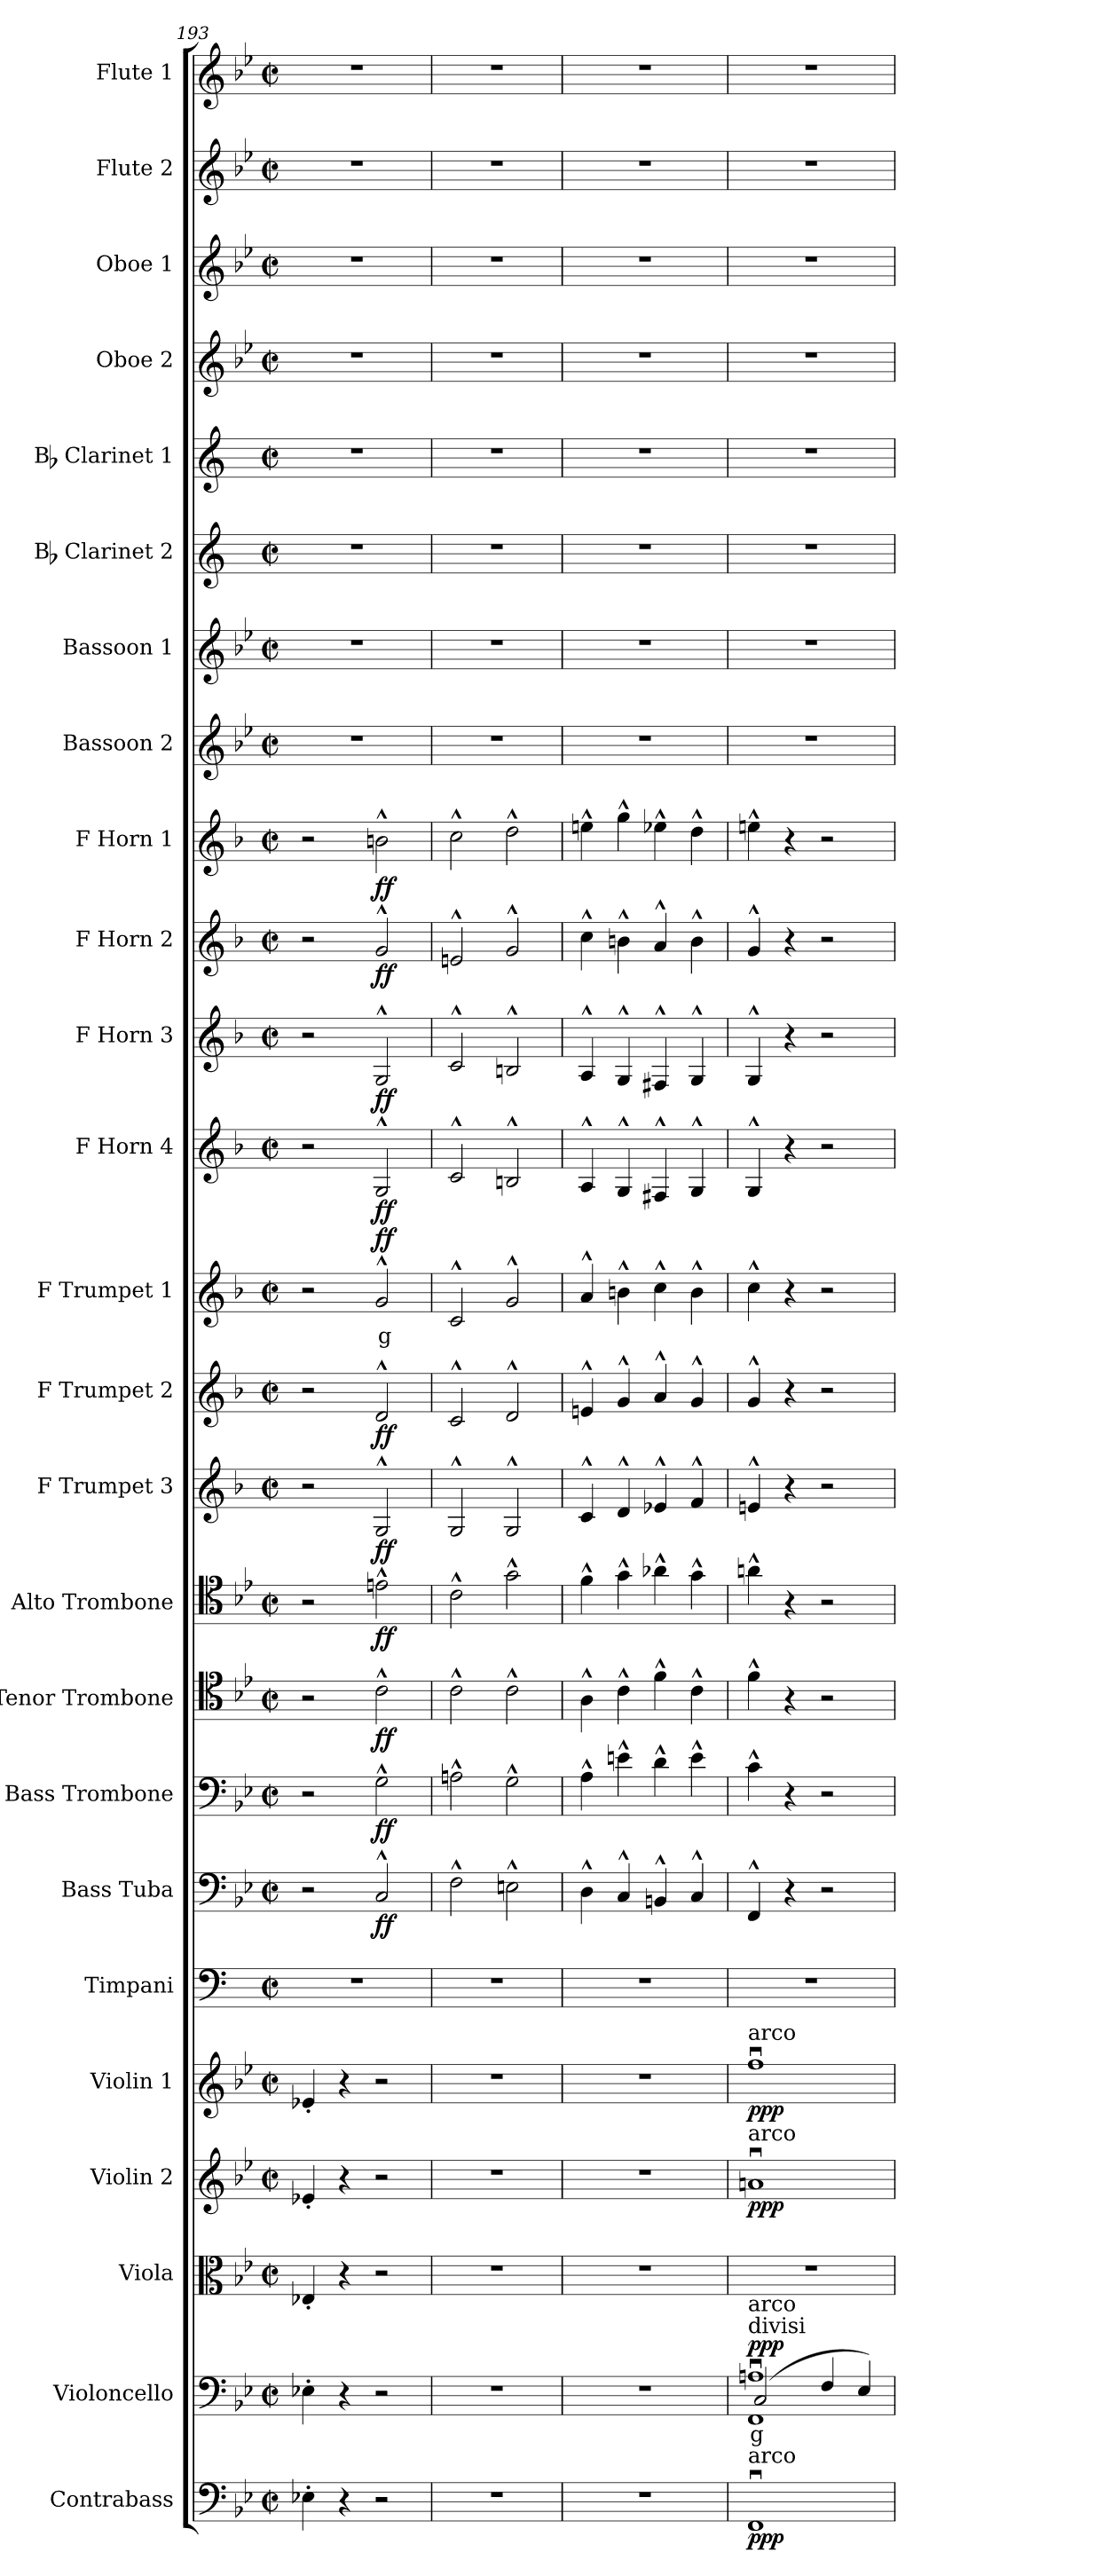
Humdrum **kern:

**kern	**dynam	**kern	**text	**dynam	**kern	**kern	**dynam	**kern	**dynam	**kern	**kern	**dynam	**kern	**dynam	**kern	**dynam	**kern	**dynam	**kern	**dynam	**kern	**dynam	**kern	**text	**dynam	**kern	**dynam	**kern	**dynam	**kern	**dynam	**kern	**dynam	**kern	**kern	**kern	**kern	**kern	**kern	**kern	**kern
*part25	*part25	*part24	*part24	*part24	*part23	*part22	*part22	*part21	*part21	*part20	*part19	*part19	*part18	*part18	*part17	*part17	*part16	*part16	*part15	*part15	*part14	*part14	*part13	*part13	*part13	*part12	*part12	*part11	*part11	*part10	*part10	*part9	*part9	*part8	*part7	*part6	*part5	*part4	*part3	*part2	*part1
*staff25	*staff25	*staff24	*staff24	*staff24	*staff23	*staff22	*staff22	*staff21	*staff21	*staff20	*staff19	*staff19	*staff18	*staff18	*staff17	*staff17	*staff16	*staff16	*staff15	*staff15	*staff14	*staff14	*staff13	*staff13	*staff13	*staff12	*staff12	*staff11	*staff11	*staff10	*staff10	*staff9	*staff9	*staff8	*staff7	*staff6	*staff5	*staff4	*staff3	*staff2	*staff1
*I"Contrabass	*	*I"Violoncello	*	*	*I"Viola	*I"Violin 2	*	*I"Violin 1	*	*I"Timpani	*I"Bass Tuba	*	*I"Bass Trombone	*	*I"Tenor Trombone	*	*I"Alto Trombone	*	*I"F Trumpet 3	*	*I"F Trumpet 2	*	*I"F Trumpet 1	*	*	*I"F Horn 4	*	*I"F Horn 3	*	*I"F Horn 2	*	*I"F Horn 1	*	*I"Bassoon 2	*I"Bassoon 1	*I"Bb Clarinet 2	*I"Bb Clarinet 1	*I"Oboe 2	*I"Oboe 1	*I"Flute 2	*I"Flute 1
*I'Cb	*	*I'Vc	*	*	*I'Vla	*I'Vln 2	*	*I'Vln 1	*	*I'Timp	*I'B Tba	*	*I'B Trb	*	*I'T Trb	*	*I'A Trb	*	*I'Tpt 3	*	*I'Tpt 2	*	*I'Tpt 1	*	*	*I'Hn 4	*	*I'Hn 3	*	*I'Hn 2	*	*I'Hn 1	*	*I'Bsn 2	*I'Bsn 1	*I'Cl 2	*I'Cl 1	*I'Ob 2	*I'Ob 1	*I'Fl 2	*I'Fl 1
*clefF4	*	*clefF4	*	*	*clefC3	*clefG2	*	*clefG2	*	*clefF4	*clefF4	*	*clefF4	*	*clefC4	*	*clefC4	*	*clefG2	*	*clefG2	*	*clefG2	*	*	*clefG2	*	*clefG2	*	*clefG2	*	*clefG2	*	*clefG2	*clefG2	*clefG2	*clefG2	*clefG2	*clefG2	*clefG2	*clefG2
*ITrd7c12	*	*	*	*	*	*	*	*	*	*	*	*	*	*	*	*	*	*	*ITrd-3c-5	*	*ITrd-3c-5	*	*ITrd-3c-5	*	*	*ITrd4c7	*	*ITrd4c7	*	*ITrd4c7	*	*ITrd4c7	*	*	*	*ITrd1c2	*ITrd1c2	*	*	*	*
*k[b-e-]	*	*k[b-e-]	*	*	*k[b-e-]	*k[b-e-]	*	*k[b-e-]	*	*k[]	*k[b-e-]	*	*k[b-e-]	*	*k[b-e-]	*	*k[b-e-]	*	*k[b-e-]	*	*k[b-e-]	*	*k[b-e-]	*	*	*k[b-e-]	*	*k[b-e-]	*	*k[b-e-]	*	*k[b-e-]	*	*k[b-e-]	*k[b-e-]	*k[b-e-]	*k[b-e-]	*k[b-e-]	*k[b-e-]	*k[b-e-]	*k[b-e-]
*M2/2	*	*M2/2	*	*	*M2/2	*M2/2	*	*M2/2	*	*M2/2	*M2/2	*	*M2/2	*	*M2/2	*	*M2/2	*	*M2/2	*	*M2/2	*	*M2/2	*	*	*M2/2	*	*M2/2	*	*M2/2	*	*M2/2	*	*M2/2	*M2/2	*M2/2	*M2/2	*M2/2	*M2/2	*M2/2	*M2/2
*met(c|)	*	*met(c|)	*	*	*met(c|)	*met(c|)	*	*met(c|)	*	*met(c|)	*met(c|)	*	*met(c|)	*	*met(c|)	*	*met(c|)	*	*met(c|)	*	*met(c|)	*	*met(c|)	*	*	*met(c|)	*	*met(c|)	*	*met(c|)	*	*met(c|)	*	*met(c|)	*met(c|)	*met(c|)	*met(c|)	*met(c|)	*met(c|)	*met(c|)	*met(c|)
=193	=193	=193	=193	=193	=193	=193	=193	=193	=193	=193	=193	=193	=193	=193	=193	=193	=193	=193	=193	=193	=193	=193	=193	=193	=193	=193	=193	=193	=193	=193	=193	=193	=193	=193	=193	=193	=193	=193	=193	=193	=193
4EE-X'\	.	4E-X'\	.	.	4E-X'/	4e-X'/	.	4e-X'/	.	1r	2r	.	2r	.	2r	.	2r	.	2r	.	2r	.	2r	.	.	2r	.	2r	.	2r	.	2r	.	1r	1r	1r	1r	1r	1r	1r	1r
4r	.	4r	.	.	4r	4r	.	4r	.	.	.	.	.	.	.	.	.	.	.	.	.	.	.	.	.	.	.	.	.	.	.	.	.	.	.	.	.	.	.	.	.
!	!	!	!	!	!	!	!	!	!	!	!	!LO:DY:b	!	!LO:DY:b	!	!LO:DY:b	!	!LO:DY:b	!	!LO:DY:b	!	!LO:DY:b	!	!LO:LY:b:color=#FF0000	!LO:DY:b	!	!LO:DY:b	!	!LO:DY:b	!	!LO:DY:b	!	!LO:DY:b	!	!	!	!	!	!	!	!
2r	.	2r	.	.	2r	2r	.	2r	.	.	2C^^/	ff	2G^^\	ff	2c^^\	ff	2en^^\	ff	2c^^/	ff	2g^^/	ff	2cc^^/	g	ff	2C^^/	ff	2C^^/	ff	2c^^/	ff	2en^^\	ff	.	.	.	.	.	.	.	.
=194	=194	=194	=194	=194	=194	=194	=194	=194	=194	=194	=194	=194	=194	=194	=194	=194	=194	=194	=194	=194	=194	=194	=194	=194	=194	=194	=194	=194	=194	=194	=194	=194	=194	=194	=194	=194	=194	=194	=194	=194	=194
1r	.	1r	.	.	1r	1r	.	1r	.	1r	2F^^\	.	2An^^\	.	2c^^\	.	2c^^\	.	2c^^/	.	2f^^/	.	2f^^/	.	.	2F^^/	.	2F^^/	.	2An^^/	.	2f^^\	.	1r	1r	1r	1r	1r	1r	1r	1r
.	.	.	.	.	.	.	.	.	.	.	2En^^\	.	2G^^\	.	2c^^\	.	2g^^\	.	2c^^/	.	2g^^/	.	2cc^^/	.	.	2En^^/	.	2En^^/	.	2c^^/	.	2g^^\	.	.	.	.	.	.	.	.	.
=195	=195	=195	=195	=195	=195	=195	=195	=195	=195	=195	=195	=195	=195	=195	=195	=195	=195	=195	=195	=195	=195	=195	=195	=195	=195	=195	=195	=195	=195	=195	=195	=195	=195	=195	=195	=195	=195	=195	=195	=195	=195
1r	.	1r	.	.	1r	1r	.	1r	.	1r	4D^^\	.	4A^^\	.	4A^^\	.	4f^^\	.	4f^^/	.	4an^^/	.	4dd^^/	.	.	4D^^/	.	4D^^/	.	4f^^\	.	4an^^\	.	1r	1r	1r	1r	1r	1r	1r	1r
.	.	.	.	.	.	.	.	.	.	.	4C^^/	.	4en^^\	.	4c^^\	.	4g^^\	.	4g^^/	.	4cc^^/	.	4een^^\	.	.	4C^^/	.	4C^^/	.	4en^^\	.	4cc^^\	.	.	.	.	.	.	.	.	.
.	.	.	.	.	.	.	.	.	.	.	4BBn^^/	.	4d^^\	.	4f^^\	.	4a-X^^\	.	4a-X^^/	.	4dd^^/	.	4ff^^\	.	.	4BBn^^/	.	4BBn^^/	.	4d^^/	.	4a-X^^\	.	.	.	.	.	.	.	.	.
.	.	.	.	.	.	.	.	.	.	.	4C^^/	.	4e^^\	.	4c^^\	.	4g^^\	.	4b-^^/	.	4cc^^/	.	4ee^^\	.	.	4C^^/	.	4C^^/	.	4e^^\	.	4g^^\	.	.	.	.	.	.	.	.	.
=196	=196	=196	=196	=196	=196	=196	=196	=196	=196	=196	=196	=196	=196	=196	=196	=196	=196	=196	=196	=196	=196	=196	=196	=196	=196	=196	=196	=196	=196	=196	=196	=196	=196	=196	=196	=196	=196	=196	=196	=196	=196
*	*	*^	*	*	*	*	*	*	*	*	*	*	*	*	*	*	*	*	*	*	*	*	*	*	*	*	*	*	*	*	*	*	*	*	*	*	*	*	*	*	*
*	*	*	*^	*	*	*	*	*	*	*	*	*	*	*	*	*	*	*	*	*	*	*	*	*	*	*	*	*	*	*	*	*	*	*	*	*	*	*	*	*	*	*
!	!	!	!	!	!	!	!	!	!	!LO:TX:a:t=arco	!	!	!	!	!	!	!	!	!	!	!	!	!	!	!	!	!	!	!	!	!	!	!	!	!	!	!	!	!	!	!	!	!
!	!	!	!	!	!	!	!	!LO:TX:a:t=arco	!	!	!	!	!	!	!	!	!	!	!	!	!	!	!	!	!	!	!	!	!	!	!	!	!	!	!	!	!	!	!	!	!	!	!
!	!	!LO:TX:a:t=divisi	!	!	!	!	!	!	!	!	!	!	!	!	!	!	!	!	!	!	!	!	!	!	!	!	!	!	!	!	!	!	!	!	!	!	!	!	!	!	!	!	!
!	!	!LO:TX:a:t=arco	!	!	!	!	!	!	!	!	!	!	!	!	!	!	!	!	!	!	!	!	!	!	!	!	!	!	!	!	!	!	!	!	!	!	!	!	!	!	!	!	!
!LO:TX:a:t=arco	!	!	!	!	!	!	!	!	!	!	!	!	!	!	!	!	!	!	!	!	!	!	!	!	!	!	!	!	!	!	!	!	!	!	!	!	!	!	!	!	!	!	!
!	!LO:DY:b	!	!	!	!LO:LY:b:color=#FF0000	!LO:DY:b	!	!	!LO:DY:b	!	!LO:DY:b	!	!	!	!	!	!	!	!	!	!	!	!	!	!	!	!	!	!	!	!	!	!	!	!	!	!	!	!	!	!	!	!
1FFFu	ppp	1Anu	1FF	(2C/	g	ppp	1r	1anu	ppp	1ffu	ppp	1r	4FF^^/	.	4c^^\	.	4f^^\	.	4an^^\	.	4an^^/	.	4cc^^/	.	4ff^^\	.	.	4C^^/	.	4C^^/	.	4c^^/	.	4an^^\	.	1r	1r	1r	1r	1r	1r	1r	1r
.	.	.	.	.	.	.	.	.	.	.	.	.	4r	.	4r	.	4r	.	4r	.	4r	.	4r	.	4r	.	.	4r	.	4r	.	4r	.	4r	.	.	.	.	.	.	.	.	.
.	.	.	.	4F/	.	.	.	.	.	.	.	.	2r	.	2r	.	2r	.	2r	.	2r	.	2r	.	2r	.	.	2r	.	2r	.	2r	.	2r	.	.	.	.	.	.	.	.	.
.	.	.	.	4E-/)	.	.	.	.	.	.	.	.	.	.	.	.	.	.	.	.	.	.	.	.	.	.	.	.	.	.	.	.	.	.	.	.	.	.	.	.	.	.	.
*	*	*v	*v	*v	*	*	*	*	*	*	*	*	*	*	*	*	*	*	*	*	*	*	*	*	*	*	*	*	*	*	*	*	*	*	*	*	*	*	*	*	*	*	*
=	=	=	=	=	=	=	=	=	=	=	=	=	=	=	=	=	=	=	=	=	=	=	=	=	=	=	=	=	=	=	=	=	=	=	=	=	=	=	=	=	=
*-	*-	*-	*-	*-	*-	*-	*-	*-	*-	*-	*-	*-	*-	*-	*-	*-	*-	*-	*-	*-	*-	*-	*-	*-	*-	*-	*-	*-	*-	*-	*-	*-	*-	*-	*-	*-	*-	*-	*-	*-	*-
